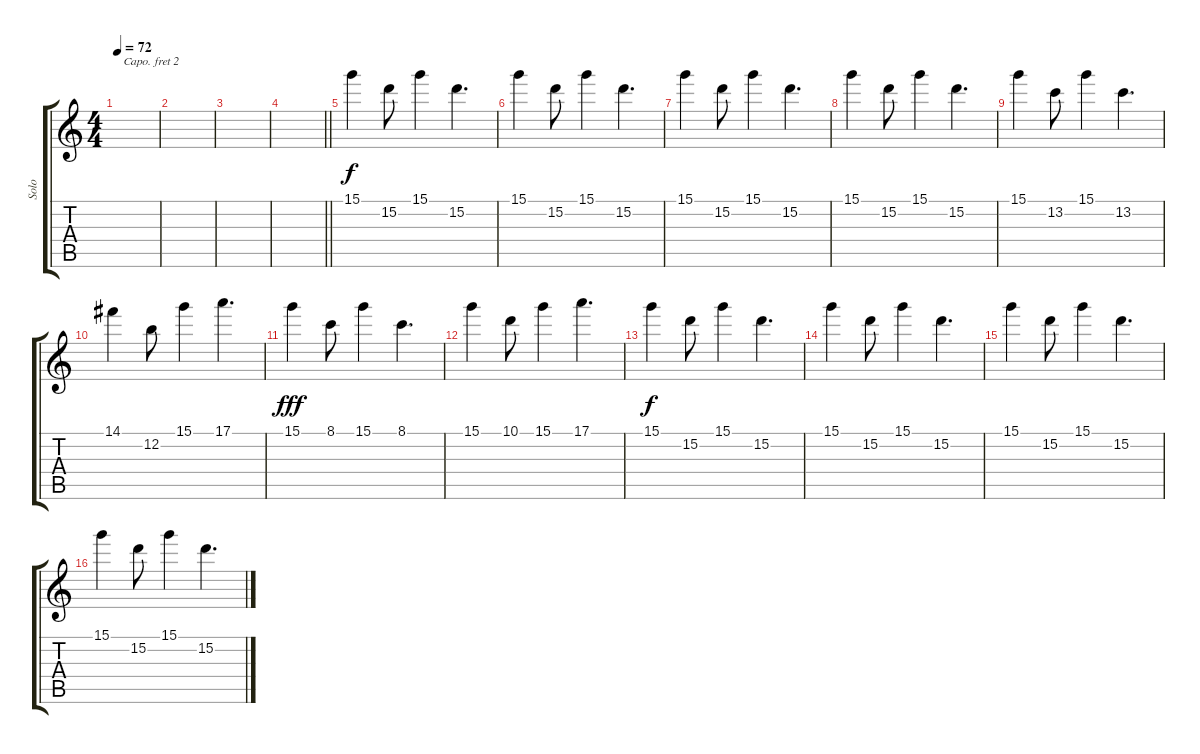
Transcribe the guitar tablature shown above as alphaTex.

\track ("Solo" "Solo") {instrument overdrivenguitar}
\staff {score tabs}
\capo 2
\tuning (D4 A3 F3 C3 G2 D2) {hide}
\ts (4 4)
\tempo 72
\clef g2
\ks c
|
|
|
\barLineRight lightlight
|
15.1.4{volume 10 balance 10} 15.2.8 15.1.4 15.2.4{d} |
15.1.4 15.2.8 15.1.4 15.2.4{d} |
15.1.4 15.2.8 15.1.4 15.2.4{d} |
15.1.4 15.2.8 15.1.4 15.2.4{d} |
15.1.4 13.2.8 15.1.4 13.2.4{d} |
14.1.4 12.2.8 15.1.4 17.1.4{d} |
15.1.4{dy fff} 8.1.8 15.1.4 8.1.4{d} |
15.1.4 10.1.8 15.1.4 17.1.4{d txt ""} |
15.1.4{dy f} 15.2.8 15.1.4 15.2.4{d} |
15.1.4 15.2.8 15.1.4 15.2.4{d} |
15.1.4 15.2.8 15.1.4 15.2.4{d} |
15.1.4 15.2.8 15.1.4 15.2.4{d}
